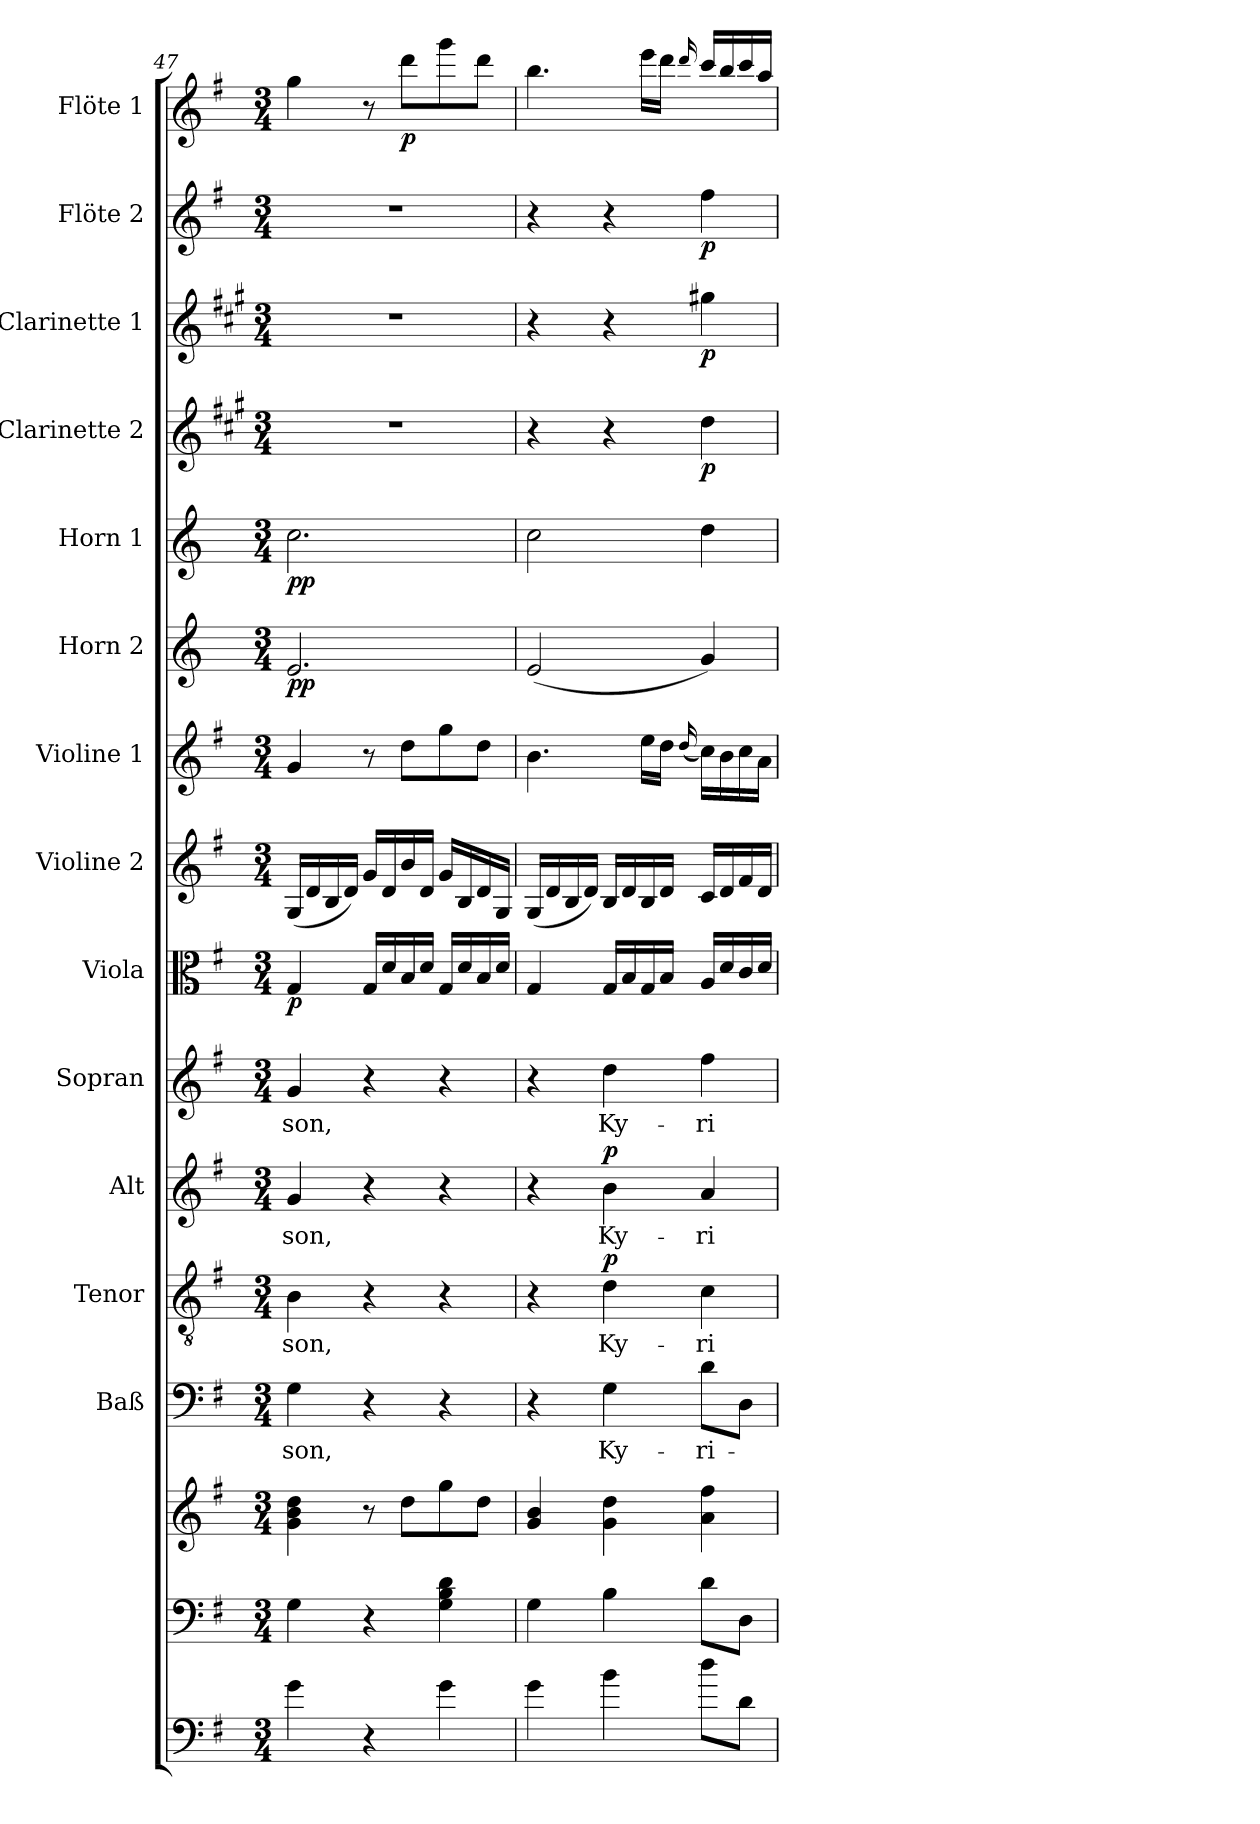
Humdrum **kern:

**kern	**kern	**kern	**kern	**text	**kern	**text	**dynam	**kern	**text	**dynam	**kern	**text	**kern	**dynam	**kern	**kern	**kern	**dynam	**kern	**dynam	**kern	**dynam	**kern	**dynam	**kern	**dynam	**kern	**dynam
*part15	*part14	*part14	*part13	*part13	*part12	*part12	*part12	*part11	*part11	*part11	*part10	*part10	*part9	*part9	*part8	*part7	*part6	*part6	*part5	*part5	*part4	*part4	*part3	*part3	*part2	*part2	*part1	*part1
*staff16	*staff15	*staff14	*staff13	*staff13	*staff12	*staff12	*staff12	*staff11	*staff11	*staff11	*staff10	*staff10	*staff9	*staff9	*staff8	*staff7	*staff6	*staff6	*staff5	*staff5	*staff4	*staff4	*staff3	*staff3	*staff2	*staff2	*staff1	*staff1
*	*	*	*I"Baß	*	*I"Tenor	*	*	*I"Alt	*	*	*I"Sopran	*	*I"Viola	*	*I"Violine 2	*I"Violine 1	*I"Horn 2	*	*I"Horn 1	*	*I"Clarinette 2	*	*I"Clarinette 1	*	*I"Flöte 2	*	*I"Flöte 1	*
*	*	*	*I'Baß	*	*I'Ten	*	*	*I'Alt	*	*	*I'Sop	*	*I'Vla.	*	*I'Vln. 2	*I'Vln. 1	*I'Hrn. 2	*	*I'Hrn. 1	*	*I'Cl. 2	*	*I'Cl. 1	*	*I'Fl. 2	*	*I'Fl. 1	*
*clefF4	*clefF4	*clefG2	*clefF4	*	*clefGv2	*	*	*clefG2	*	*	*clefG2	*	*clefC3	*	*clefG2	*clefG2	*clefG2	*	*clefG2	*	*clefG2	*	*clefG2	*	*clefG2	*	*clefG2	*
*ITrd7c12	*	*	*	*	*	*	*	*	*	*	*	*	*	*	*	*	*ITrd3c5	*	*ITrd3c5	*	*ITrd1c2	*	*ITrd1c2	*	*	*	*	*
*k[f#]	*k[f#]	*k[f#]	*k[f#]	*	*k[f#]	*	*	*k[f#]	*	*	*k[f#]	*	*k[f#]	*	*k[f#]	*k[f#]	*k[f#]	*	*k[f#]	*	*k[f#]	*	*k[f#]	*	*k[f#]	*	*k[f#]	*
*G:	*G:	*G:	*G:	*	*G:	*	*	*G:	*	*	*G:	*	*G:	*	*G:	*G:	*G:	*	*G:	*	*G:	*	*G:	*	*G:	*	*G:	*
*M3/4	*M3/4	*M3/4	*M3/4	*	*M3/4	*	*	*M3/4	*	*	*M3/4	*	*M3/4	*	*M3/4	*M3/4	*M3/4	*	*M3/4	*	*M3/4	*	*M3/4	*	*M3/4	*	*M3/4	*
=47	=47	=47	=47	=47	=47	=47	=47	=47	=47	=47	=47	=47	=47	=47	=47	=47	=47	=47	=47	=47	=47	=47	=47	=47	=47	=47	=47	=47
!	!	!	!	!LO:LY:b	!	!LO:LY:b	!	!	!LO:LY:b	!	!	!LO:LY:b	!	!LO:DY:b	!	!	!	!LO:DY:b	!	!LO:DY:b	!	!	!	!	!	!	!	!
4G\	4G\	4g\ 4b\ 4dd\	4G\	-son,	4B\	-son,	.	4g/	-son,	.	4g/	-son,	4G/	p	(<16G/LL	4g/	2.B/	pp	2.g\	pp	2.r	.	2.r	.	2.r	.	4gg\	.
.	.	.	.	.	.	.	.	.	.	.	.	.	.	.	16d/	.	.	.	.	.	.	.	.	.	.	.	.	.
.	.	.	.	.	.	.	.	.	.	.	.	.	.	.	16B/	.	.	.	.	.	.	.	.	.	.	.	.	.
.	.	.	.	.	.	.	.	.	.	.	.	.	.	.	16d/JJ)	.	.	.	.	.	.	.	.	.	.	.	.	.
4r	4r	8r	4r	.	4r	.	.	4r	.	.	4r	.	16G/LL	.	16g/LL	8r	.	.	.	.	.	.	.	.	.	.	8r	.
.	.	.	.	.	.	.	.	.	.	.	.	.	16d/	.	16d/	.	.	.	.	.	.	.	.	.	.	.	.	.
!	!	!	!	!	!	!	!	!	!	!	!	!	!	!	!	!	!	!	!	!	!	!	!	!	!	!	!	!LO:DY:b
.	.	8dd\L	.	.	.	.	.	.	.	.	.	.	16B/	.	16b/	8dd\L	.	.	.	.	.	.	.	.	.	.	8ddd\L	p
.	.	.	.	.	.	.	.	.	.	.	.	.	16d/JJ	.	16d/JJ	.	.	.	.	.	.	.	.	.	.	.	.	.
4G\	4G\ 4B\ 4d\	8gg\	4r	.	4r	.	.	4r	.	.	4r	.	16G/LL	.	16g/LL	8gg\	.	.	.	.	.	.	.	.	.	.	8ggg\	.
.	.	.	.	.	.	.	.	.	.	.	.	.	16d/	.	16B/	.	.	.	.	.	.	.	.	.	.	.	.	.
.	.	8dd\J	.	.	.	.	.	.	.	.	.	.	16B/	.	16d/	8dd\J	.	.	.	.	.	.	.	.	.	.	8ddd\J	.
.	.	.	.	.	.	.	.	.	.	.	.	.	16d/JJ	.	16G/JJ	.	.	.	.	.	.	.	.	.	.	.	.	.
!!LO:PB:g=z
=48	=48	=48	=48	=48	=48	=48	=48	=48	=48	=48	=48	=48	=48	=48	=48	=48	=48	=48	=48	=48	=48	=48	=48	=48	=48	=48	=48	=48
4G\	4G\	4g/ 4b/	4r	.	4r	.	.	4r	.	.	4r	.	4G/	.	(<16G/LL	4.b\	(<2B/	.	2g\	.	4r	.	4r	.	4r	.	4.bb\	.
.	.	.	.	.	.	.	.	.	.	.	.	.	.	.	16d/	.	.	.	.	.	.	.	.	.	.	.	.	.
.	.	.	.	.	.	.	.	.	.	.	.	.	.	.	16B/	.	.	.	.	.	.	.	.	.	.	.	.	.
.	.	.	.	.	.	.	.	.	.	.	.	.	.	.	16d/JJ)	.	.	.	.	.	.	.	.	.	.	.	.	.
!	!	!	!	!LO:LY:b	!	!LO:LY:b	!LO:DY:a	!	!LO:LY:b	!LO:DY:a	!	!LO:LY:b	!	!	!	!	!	!	!	!	!	!	!	!	!	!	!	!
4B\	4B\	4g\ 4dd\	4G\	Ky-	4d\	Ky-	p	4b\	Ky-	p	4dd\	Ky-	16G/LL	.	16B/LL	.	.	.	.	.	4r	.	4r	.	4r	.	.	.
.	.	.	.	.	.	.	.	.	.	.	.	.	16B/	.	16d/	.	.	.	.	.	.	.	.	.	.	.	.	.
.	.	.	.	.	.	.	.	.	.	.	.	.	16G/	.	16B/	16ee\LL	.	.	.	.	.	.	.	.	.	.	16eee\LL	.
.	.	.	.	.	.	.	.	.	.	.	.	.	16B/JJ	.	16d/JJ	16dd\JJ	.	.	.	.	.	.	.	.	.	.	16ddd\JJ	.
.	.	.	.	.	.	.	.	.	.	.	.	.	.	.	.	(<16qqdd/	.	.	.	.	.	.	.	.	.	.	16qqddd/	.
!	!	!	!	!LO:LY:b	!	!LO:LY:b	!	!	!LO:LY:b	!	!	!LO:LY:b	!	!	!	!	!	!	!	!	!	!LO:DY:b	!	!LO:DY:b	!	!LO:DY:b	!	!
8d\L	8d\L	4a\ 4ff#\	8d\L	-ri-	4c\	-ri-	.	4a/	-ri-	.	4ff#\	-ri-	16A/LL	.	16c/LL	16cc\LL)	4d/)	.	4a\	.	4cc\	p	4ff#X\	p	4ff#\	p	16ccc/LL	.
.	.	.	.	.	.	.	.	.	.	.	.	.	16d/	.	16d/	16b\	.	.	.	.	.	.	.	.	.	.	16bb/	.
8D\J	8D\J	.	8D\J	.	.	.	.	.	.	.	.	.	16c/	.	16f#/	16cc\	.	.	.	.	.	.	.	.	.	.	16ccc/	.
.	.	.	.	.	.	.	.	.	.	.	.	.	16d/JJ	.	16d/JJ	16a\JJ	.	.	.	.	.	.	.	.	.	.	16aa/JJ	.
=	=	=	=	=	=	=	=	=	=	=	=	=	=	=	=	=	=	=	=	=	=	=	=	=	=	=	=	=
*-	*-	*-	*-	*-	*-	*-	*-	*-	*-	*-	*-	*-	*-	*-	*-	*-	*-	*-	*-	*-	*-	*-	*-	*-	*-	*-	*-	*-
